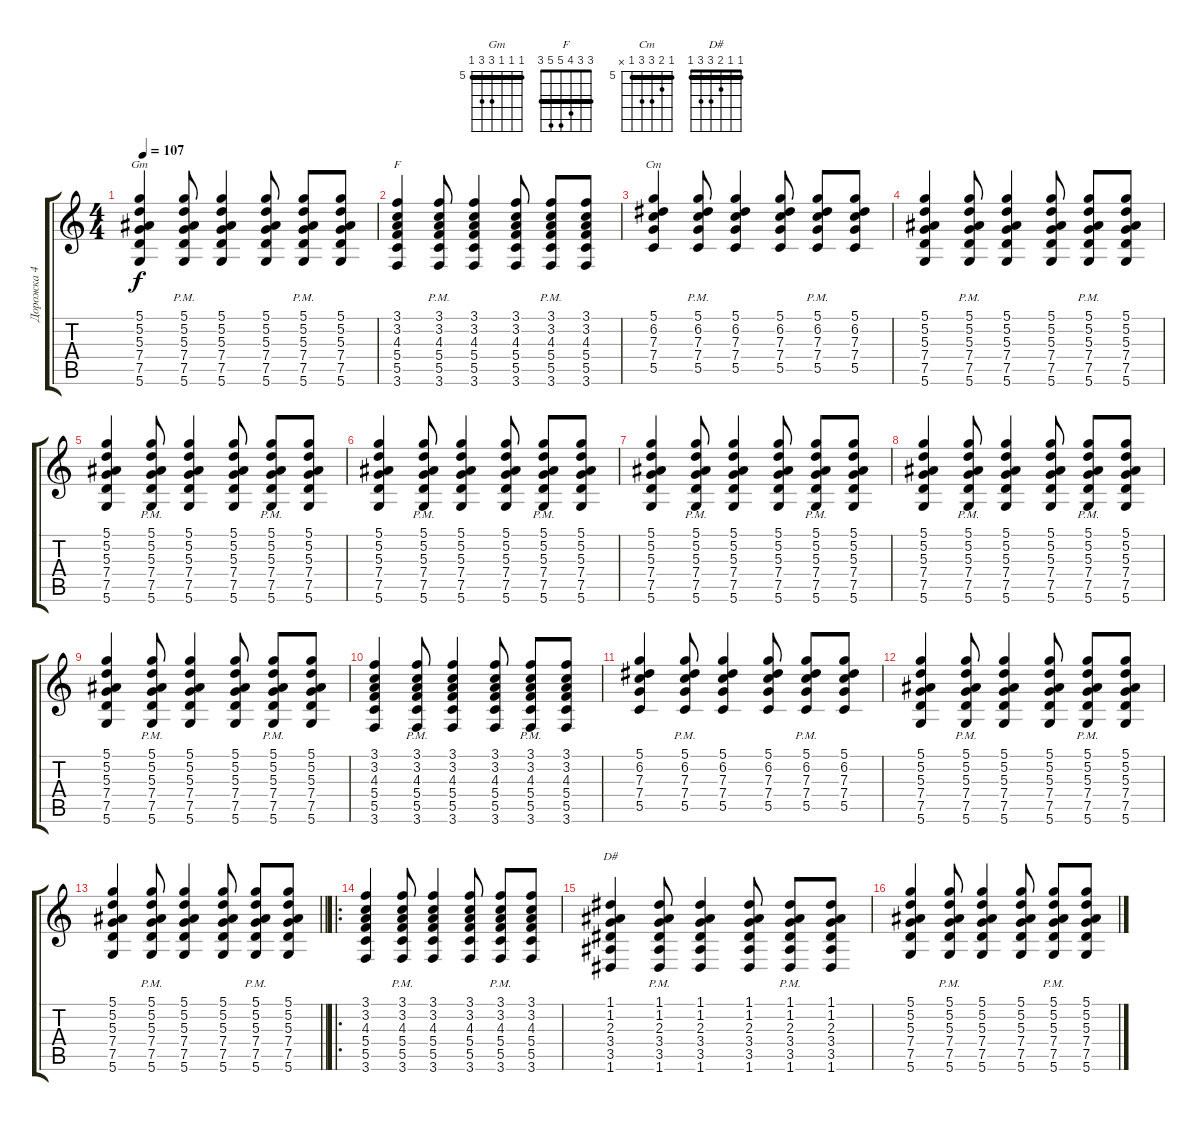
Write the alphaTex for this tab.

\track ("Дорожка 4" "Дорожка 4") {instrument acousticguitarsteel}
\staff {score tabs}
\tuning (D4 A3 F3 C3 G2 D2) {hide}
\chord ("Gm" 5 5 5 7 7 5) {firstfret 5 barre 5}
\chord ("F" 3 3 4 5 5 3) {barre 3}
\chord ("Cm" 5 6 7 7 5 x) {firstfret 5 barre 5}
\chord ("D#" 1 1 2 3 3 1) {barre 1}
\ts (4 4)
\tempo 107
\clef g2
\ks c
(5.1 5.2 5.3 7.4 7.5 5.6).4{ch "Gm" dy f} (5.1{pm} 5.2{pm} 5.3{pm} 7.4{pm} 7.5{pm} 5.6{pm}).8 (5.1 5.2 5.3 7.4 7.5 5.6).4 (5.1 5.2 5.3 7.4 7.5 5.6).8 (5.1{pm} 5.2{pm} 5.3{pm} 7.4{pm} 7.5{pm} 5.6{pm}).8 (5.1 5.2 5.3 7.4 7.5 5.6).8 |
(3.1 3.2 4.3 5.4 5.5 3.6).4{ch "F"} (3.1{pm} 3.2{pm} 4.3{pm} 5.4{pm} 5.5{pm} 3.6{pm}).8 (3.1 3.2 4.3 5.4 5.5 3.6).4 (3.1 3.2 4.3 5.4 5.5 3.6).8 (3.1{pm} 3.2{pm} 4.3{pm} 5.4{pm} 5.5{pm} 3.6{pm}).8 (3.1 3.2 4.3 5.4 5.5 3.6).8 |
(5.1 6.2 7.3 7.4 5.5).4{ch "Cm"} (5.1{pm} 6.2{pm} 7.3{pm} 7.4{pm} 5.5{pm}).8 (5.1 6.2 7.3 7.4 5.5).4 (5.1 6.2 7.3 7.4 5.5).8 (5.1{pm} 6.2{pm} 7.3{pm} 7.4{pm} 5.5{pm}).8 (5.1 6.2 7.3 7.4 5.5).8 |
(5.1 5.2 5.3 7.4 7.5 5.6).4 (5.1{pm} 5.2{pm} 5.3{pm} 7.4{pm} 7.5{pm} 5.6{pm}).8 (5.1 5.2 5.3 7.4 7.5 5.6).4 (5.1 5.2 5.3 7.4 7.5 5.6).8 (5.1{pm} 5.2{pm} 5.3{pm} 7.4{pm} 7.5{pm} 5.6{pm}).8 (5.1 5.2 5.3 7.4 7.5 5.6).8 |
(5.1 5.2 5.3 7.4 7.5 5.6).4 (5.1{pm} 5.2{pm} 5.3{pm} 7.4{pm} 7.5{pm} 5.6{pm}).8 (5.1 5.2 5.3 7.4 7.5 5.6).4 (5.1 5.2 5.3 7.4 7.5 5.6).8 (5.1{pm} 5.2{pm} 5.3{pm} 7.4{pm} 7.5{pm} 5.6{pm}).8 (5.1 5.2 5.3 7.4 7.5 5.6).8 |
(5.1 5.2 5.3 7.4 7.5 5.6).4 (5.1{pm} 5.2{pm} 5.3{pm} 7.4{pm} 7.5{pm} 5.6{pm}).8 (5.1 5.2 5.3 7.4 7.5 5.6).4 (5.1 5.2 5.3 7.4 7.5 5.6).8 (5.1{pm} 5.2{pm} 5.3{pm} 7.4{pm} 7.5{pm} 5.6{pm}).8 (5.1 5.2 5.3 7.4 7.5 5.6).8 |
(5.1 5.2 5.3 7.4 7.5 5.6).4 (5.1{pm} 5.2{pm} 5.3{pm} 7.4{pm} 7.5{pm} 5.6{pm}).8 (5.1 5.2 5.3 7.4 7.5 5.6).4 (5.1 5.2 5.3 7.4 7.5 5.6).8 (5.1{pm} 5.2{pm} 5.3{pm} 7.4{pm} 7.5{pm} 5.6{pm}).8 (5.1 5.2 5.3 7.4 7.5 5.6).8 |
(5.1 5.2 5.3 7.4 7.5 5.6).4 (5.1{pm} 5.2{pm} 5.3{pm} 7.4{pm} 7.5{pm} 5.6{pm}).8 (5.1 5.2 5.3 7.4 7.5 5.6).4 (5.1 5.2 5.3 7.4 7.5 5.6).8 (5.1{pm} 5.2{pm} 5.3{pm} 7.4{pm} 7.5{pm} 5.6{pm}).8 (5.1 5.2 5.3 7.4 7.5 5.6).8 |
(5.1 5.2 5.3 7.4 7.5 5.6).4 (5.1{pm} 5.2{pm} 5.3{pm} 7.4{pm} 7.5{pm} 5.6{pm}).8 (5.1 5.2 5.3 7.4 7.5 5.6).4 (5.1 5.2 5.3 7.4 7.5 5.6).8 (5.1{pm} 5.2{pm} 5.3{pm} 7.4{pm} 7.5{pm} 5.6{pm}).8 (5.1 5.2 5.3 7.4 7.5 5.6).8 |
(3.1 3.2 4.3 5.4 5.5 3.6).4 (3.1{pm} 3.2{pm} 4.3{pm} 5.4{pm} 5.5{pm} 3.6{pm}).8 (3.1 3.2 4.3 5.4 5.5 3.6).4 (3.1 3.2 4.3 5.4 5.5 3.6).8 (3.1{pm} 3.2{pm} 4.3{pm} 5.4{pm} 5.5{pm} 3.6{pm}).8 (3.1 3.2 4.3 5.4 5.5 3.6).8 |
(5.1 6.2 7.3 7.4 5.5).4 (5.1{pm} 6.2{pm} 7.3{pm} 7.4{pm} 5.5{pm}).8 (5.1 6.2 7.3 7.4 5.5).4 (5.1 6.2 7.3 7.4 5.5).8 (5.1{pm} 6.2{pm} 7.3{pm} 7.4{pm} 5.5{pm}).8 (5.1 6.2 7.3 7.4 5.5).8 |
(5.1 5.2 5.3 7.4 7.5 5.6).4 (5.1{pm} 5.2{pm} 5.3{pm} 7.4{pm} 7.5{pm} 5.6{pm}).8 (5.1 5.2 5.3 7.4 7.5 5.6).4 (5.1 5.2 5.3 7.4 7.5 5.6).8 (5.1{pm} 5.2{pm} 5.3{pm} 7.4{pm} 7.5{pm} 5.6{pm}).8 (5.1 5.2 5.3 7.4 7.5 5.6).8 |
\barLineRight lightlight
(5.1 5.2 5.3 7.4 7.5 5.6).4 (5.1{pm} 5.2{pm} 5.3{pm} 7.4{pm} 7.5{pm} 5.6{pm}).8 (5.1 5.2 5.3 7.4 7.5 5.6).4 (5.1 5.2 5.3 7.4 7.5 5.6).8 (5.1{pm} 5.2{pm} 5.3{pm} 7.4{pm} 7.5{pm} 5.6{pm}).8 (5.1 5.2 5.3 7.4 7.5 5.6).8 |
\ro
(3.1 3.2 4.3 5.4 5.5 3.6).4 (3.1{pm} 3.2{pm} 4.3{pm} 5.4{pm} 5.5{pm} 3.6{pm}).8 (3.1 3.2 4.3 5.4 5.5 3.6).4 (3.1 3.2 4.3 5.4 5.5 3.6).8 (3.1{pm} 3.2{pm} 4.3{pm} 5.4{pm} 5.5{pm} 3.6{pm}).8 (3.1 3.2 4.3 5.4 5.5 3.6).8 |
(1.1 1.2 2.3 3.4 3.5 1.6).4{ch "D#"} (1.1{pm} 1.2{pm} 2.3{pm} 3.4{pm} 3.5{pm} 1.6{pm}).8 (1.1 1.2 2.3 3.4 3.5 1.6).4 (1.1 1.2 2.3 3.4 3.5 1.6).8 (1.1{pm} 1.2{pm} 2.3{pm} 3.4{pm} 3.5{pm} 1.6{pm}).8 (1.1 1.2 2.3 3.4 3.5 1.6).8 |
(5.1 5.2 5.3 7.4 7.5 5.6).4 (5.1{pm} 5.2{pm} 5.3{pm} 7.4{pm} 7.5{pm} 5.6{pm}).8 (5.1 5.2 5.3 7.4 7.5 5.6).4 (5.1 5.2 5.3 7.4 7.5 5.6).8 (5.1{pm} 5.2{pm} 5.3{pm} 7.4{pm} 7.5{pm} 5.6{pm}).8 (5.1 5.2 5.3 7.4 7.5 5.6).8
